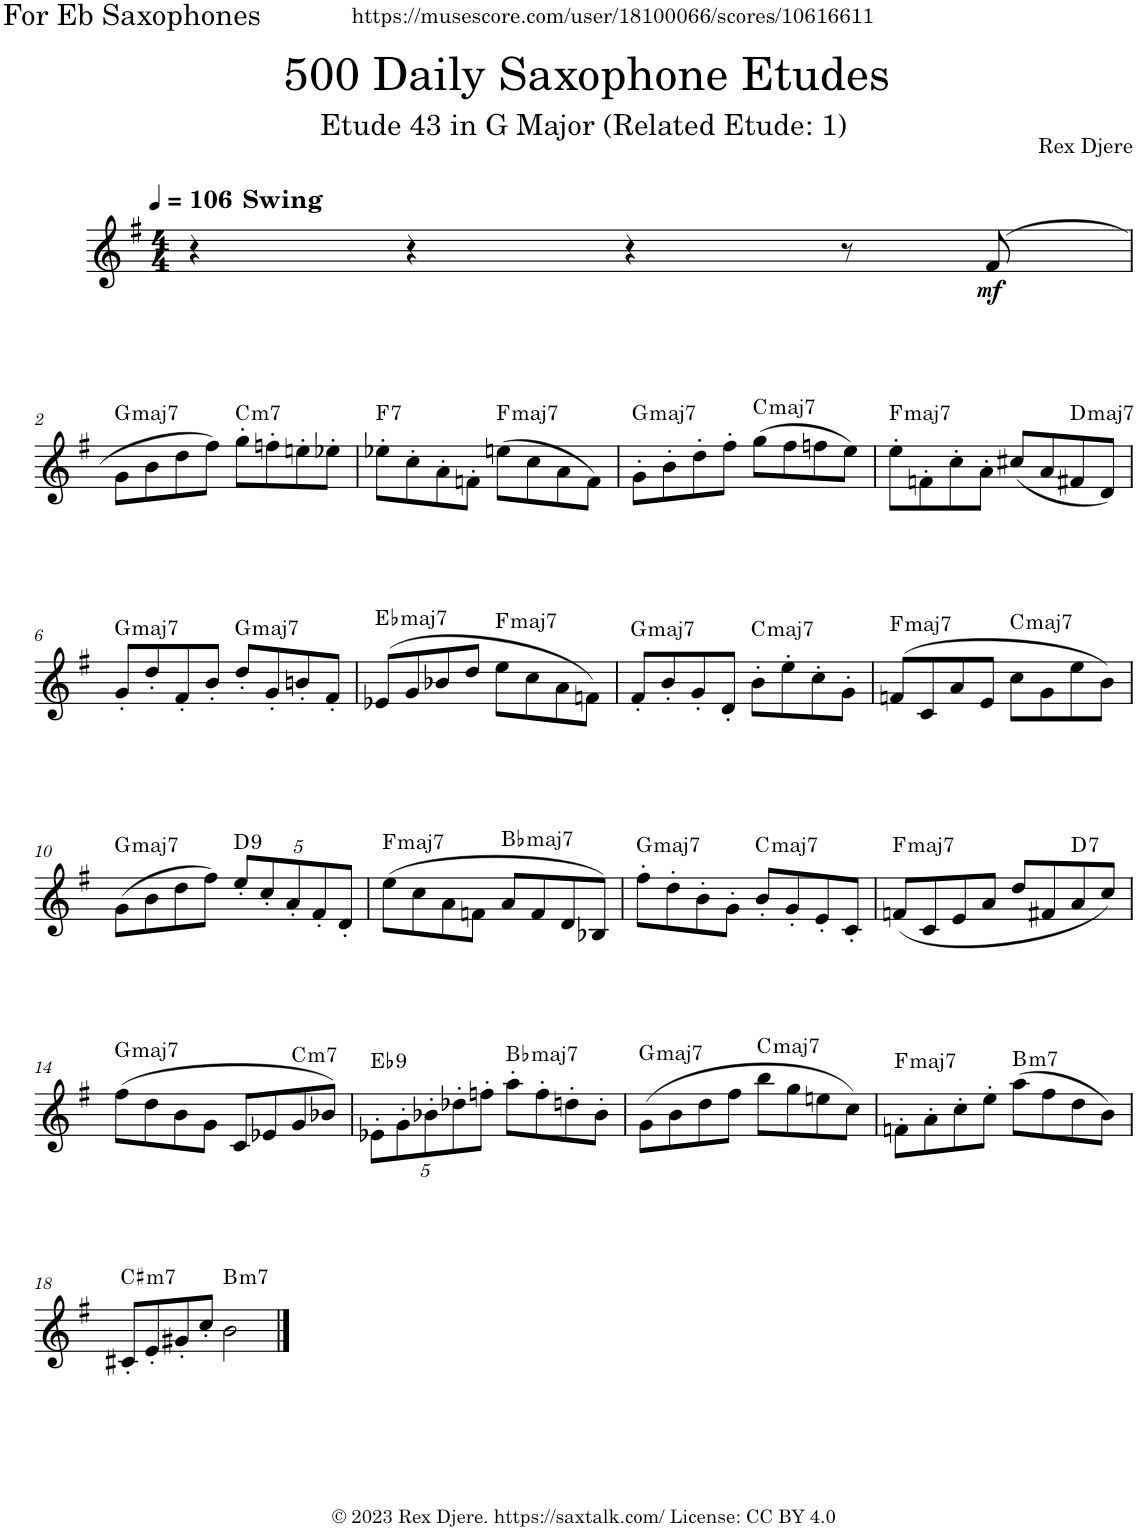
**kern	**dynam	**harte
*part1	*part1	*part1
*staff1	*staff1	*
*I"Alto Saxophone	*	*
*I'A. Sax.	*	*
*clefG2	*	*
*Trd5c9	*	*
*k[f#]	*	*
*M4/4	*	*
*MM106	*	*
=1	=1	=1
!LO:TX:a:B:t=Swing	!	!
4r	.	.
4r	.	.
4r	.	.
8r	.	.
!	!LO:DY:b	!
(8f#/	mf	.
!!LO:LB:g=z
=2	=2	=2
!	!	!LO:H:kt=maj7
8g\L	.	G:maj7
8b\	.	.
8dd\	.	.
8ff#\J)	.	.
!	!	!LO:H:kt=m7
8gg'\L	.	C:min7
8ffn'\	.	.
8een'\	.	.
8ee-X'\J	.	.
=3	=3	=3
!	!	!LO:H:kt=7
8ee-X'\L	.	F:7
8cc'\	.	.
8a'\	.	.
8fn'\J	.	.
!	!	!LO:H:kt=maj7
(8een\L	.	F:maj7
8cc\	.	.
8a\	.	.
8f\J)	.	.
=4	=4	=4
!	!	!LO:H:kt=maj7
8g'\L	.	G:maj7
8b'\	.	.
8dd'\	.	.
8ff#'\J	.	.
!	!	!LO:H:kt=maj7
(8gg\L	.	C:maj7
8ff#\	.	.
8ffn\	.	.
8ee\J)	.	.
=5	=5	=5
!	!	!LO:H:kt=maj7
8ee'\L	.	F:maj7
8fn'\	.	.
8cc'\	.	.
8a'\J	.	.
(8cc#X/L	.	.
8a/	.	.
!	!	!LO:H:kt=maj7
8f#X/	.	D:maj7
8d/J)	.	.
!!LO:LB:g=z
=6	=6	=6
!	!	!LO:H:kt=maj7
8g'/L	.	G:maj7
8dd'/	.	.
8f#'/	.	.
8b'/J	.	.
!	!	!LO:H:kt=maj7
8dd'/L	.	G:maj7
8g'/	.	.
8bn'/	.	.
8f#'/J	.	.
=7	=7	=7
!	!	!LO:H:kt=maj7
(8e-X/L	.	Eb:maj7
8g/	.	.
8b-X/	.	.
8dd/J	.	.
!	!	!LO:H:kt=maj7
8ee\L	.	F:maj7
8cc\	.	.
8a\	.	.
8fn\J)	.	.
=8	=8	=8
!	!	!LO:H:kt=maj7
8f#'/L	.	G:maj7
8b'/	.	.
8g'/	.	.
8d'/J	.	.
!	!	!LO:H:kt=maj7
8b'\L	.	C:maj7
8ee'\	.	.
8cc'\	.	.
8g'\J	.	.
=9	=9	=9
!	!	!LO:H:kt=maj7
(8fn/L	.	F:maj7
8c/	.	.
8a/	.	.
8e/J	.	.
!	!	!LO:H:kt=maj7
8cc\L	.	C:maj7
8g\	.	.
8ee\	.	.
8b\J)	.	.
!!LO:LB:g=z
=10	=10	=10
!	!	!LO:H:kt=maj7
(8g\L	.	G:maj7
8b\	.	.
8dd\	.	.
8ff#\J)	.	.
*Xbrackettup	*	*
!	!	!LO:H:kt=9
10ee'/L	.	D:9
10cc'/	.	.
10a'/	.	.
10f#'/	.	.
10d'/J	.	.
=11	=11	=11
!	!	!LO:H:kt=maj7
(8ee\L	.	F:maj7
8cc\	.	.
8a\	.	.
8fn\J	.	.
!	!	!LO:H:kt=maj7
8a/L	.	Bb:maj7
8f/	.	.
8d/	.	.
8B-X/J)	.	.
=12	=12	=12
!	!	!LO:H:kt=maj7
8ff#'\L	.	G:maj7
8dd'\	.	.
8b'\	.	.
8g'\J	.	.
!	!	!LO:H:kt=maj7
8b'/L	.	C:maj7
8g'/	.	.
8e'/	.	.
8c'/J	.	.
=13	=13	=13
!	!	!LO:H:kt=maj7
(8fn/L	.	F:maj7
8c/	.	.
8e/	.	.
8a/J	.	.
8dd/L	.	.
8f#X/	.	.
!	!	!LO:H:kt=7
8a/	.	D:7
8cc/J)	.	.
!!LO:LB:g=z
=14	=14	=14
!	!	!LO:H:kt=maj7
(8ff#\L	.	G:maj7
8dd\	.	.
8b\	.	.
8g\J	.	.
8c/L	.	.
8e-X/	.	.
!	!	!LO:H:kt=m7
8g/	.	C:min7
8b-X/J)	.	.
=15	=15	=15
!	!	!LO:H:kt=9
10e-X'\L	.	Eb:9
10g'\	.	.
10b-X'\	.	.
10dd-X'\	.	.
10ffn'\J	.	.
!	!	!LO:H:kt=maj7
8aa'\L	.	Bb:maj7
8ff'\	.	.
8ddn'\	.	.
8b-'\J	.	.
=16	=16	=16
!	!	!LO:H:kt=maj7
(8g\L	.	G:maj7
8b\	.	.
8dd\	.	.
8ff#\J	.	.
!	!	!LO:H:kt=maj7
8bb\L	.	C:maj7
8gg\	.	.
8een\	.	.
8cc\J)	.	.
=17	=17	=17
!	!	!LO:H:kt=maj7
8fn'\L	.	F:maj7
8a'\	.	.
8cc'\	.	.
8ee'\J	.	.
!	!	!LO:H:kt=m7
(8aa\L	.	B:min7
8ff#\	.	.
8dd\	.	.
8b\J)	.	.
!!LO:LB:g=z
=18	=18	=18
*k[f#]	*	*
!	!	!LO:H:kt=m7
8c#X'/L	.	C#:min7
8e'/	.	.
8g#X'/	.	.
8cc'/J	.	.
!	!	!LO:H:kt=m7
2b\	.	B:min7
==	==	==
*-	*-	*-
